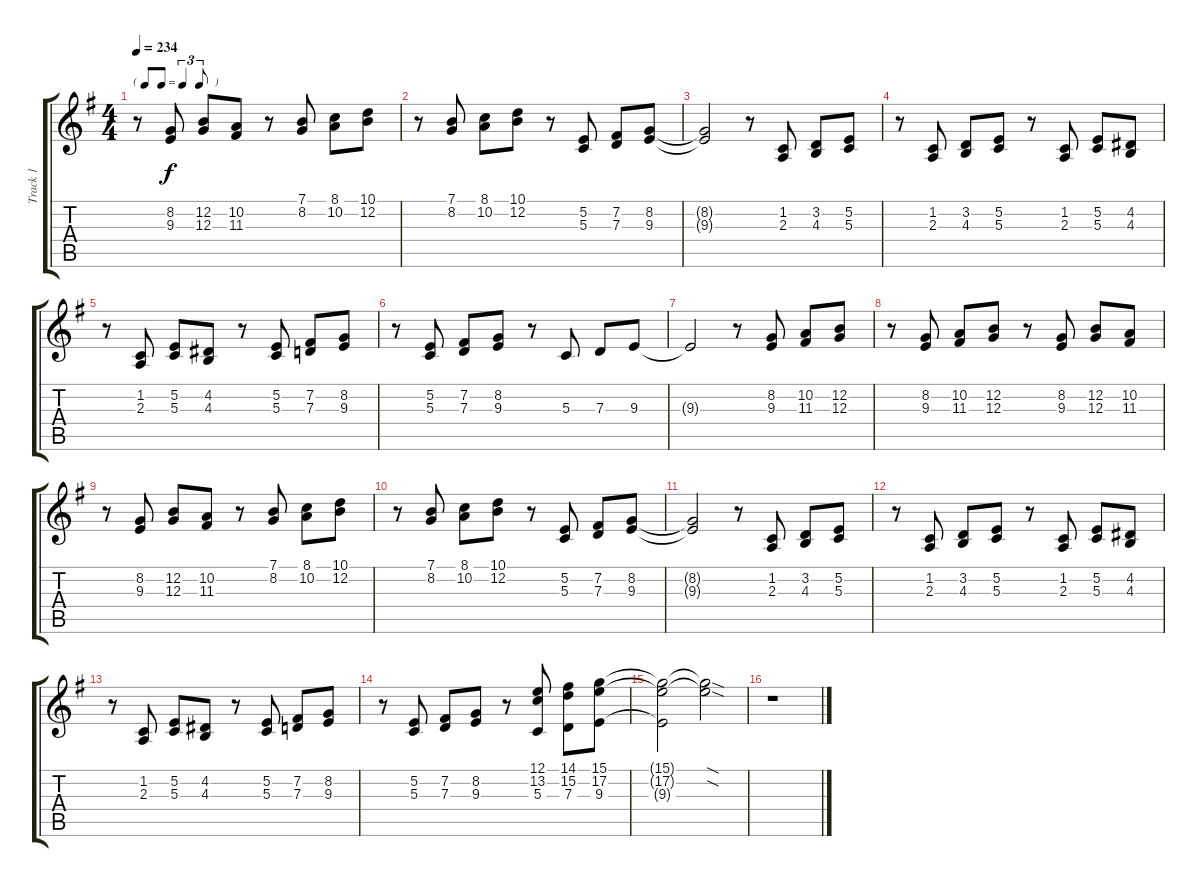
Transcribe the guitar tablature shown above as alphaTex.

\track ("Track 1" "Track 1") {instrument electricpiano1}
\staff {score tabs}
\tuning (E4 B3 G3 D3 A2 E2) {hide}
\ts (4 4)
\tf triplet8th
\tempo 234
\clef g2
\ks g
r.8{dy f} (8.2 9.3).8 (12.2 12.3).8 (10.2 11.3).8 r.8 (7.1 8.2).8 (8.1 10.2).8 (10.1 12.2).8 |
r.8 (7.1 8.2).8 (8.1 10.2).8 (10.1 12.2).8 r.8 (5.2 5.3).8 (7.2 7.3).8 (8.2 9.3).8 |
(8.2{t} 9.3{t}).2 r.8 (1.2 2.3).8 (3.2 4.3).8 (5.2 5.3).8 |
r.8 (1.2 2.3).8 (3.2 4.3).8 (5.2 5.3).8 r.8 (1.2 2.3).8 (5.2 5.3).8 (4.2 4.3).8 |
r.8 (1.2 2.3).8 (5.2 5.3).8 (4.2 4.3).8 r.8 (5.2 5.3).8 (7.2 7.3).8 (8.2 9.3).8 |
r.8 (5.2 5.3).8 (7.2 7.3).8 (8.2 9.3).8 r.8 5.3.8 7.3.8 9.3.8 |
9.3{t}.2 r.8 (8.2 9.3).8 (10.2 11.3).8 (12.2 12.3).8 |
r.8 (8.2 9.3).8 (10.2 11.3).8 (12.2 12.3).8 r.8 (8.2 9.3).8 (12.2 12.3).8 (10.2 11.3).8 |
r.8 (8.2 9.3).8 (12.2 12.3).8 (10.2 11.3).8 r.8 (7.1 8.2).8 (8.1 10.2).8 (10.1 12.2).8 |
r.8 (7.1 8.2).8 (8.1 10.2).8 (10.1 12.2).8 r.8 (5.2 5.3).8 (7.2 7.3).8 (8.2 9.3).8 |
(8.2{t} 9.3{t}).2 r.8 (1.2 2.3).8 (3.2 4.3).8 (5.2 5.3).8 |
r.8 (1.2 2.3).8 (3.2 4.3).8 (5.2 5.3).8 r.8 (1.2 2.3).8 (5.2 5.3).8 (4.2 4.3).8 |
r.8 (1.2 2.3).8 (5.2 5.3).8 (4.2 4.3).8 r.8 (5.2 5.3).8 (7.2 7.3).8 (8.2 9.3).8 |
r.8 (5.2 5.3).8 (7.2 7.3).8 (8.2 9.3).8 r.8 (12.1 13.2 5.3).8 (14.1 15.2 7.3).8 (15.1 17.2 9.3).8 |
(15.1{t} 17.2{t} 9.3{t}).2 (15.1{sod t} 17.2{sod t}).2 |
r.1
